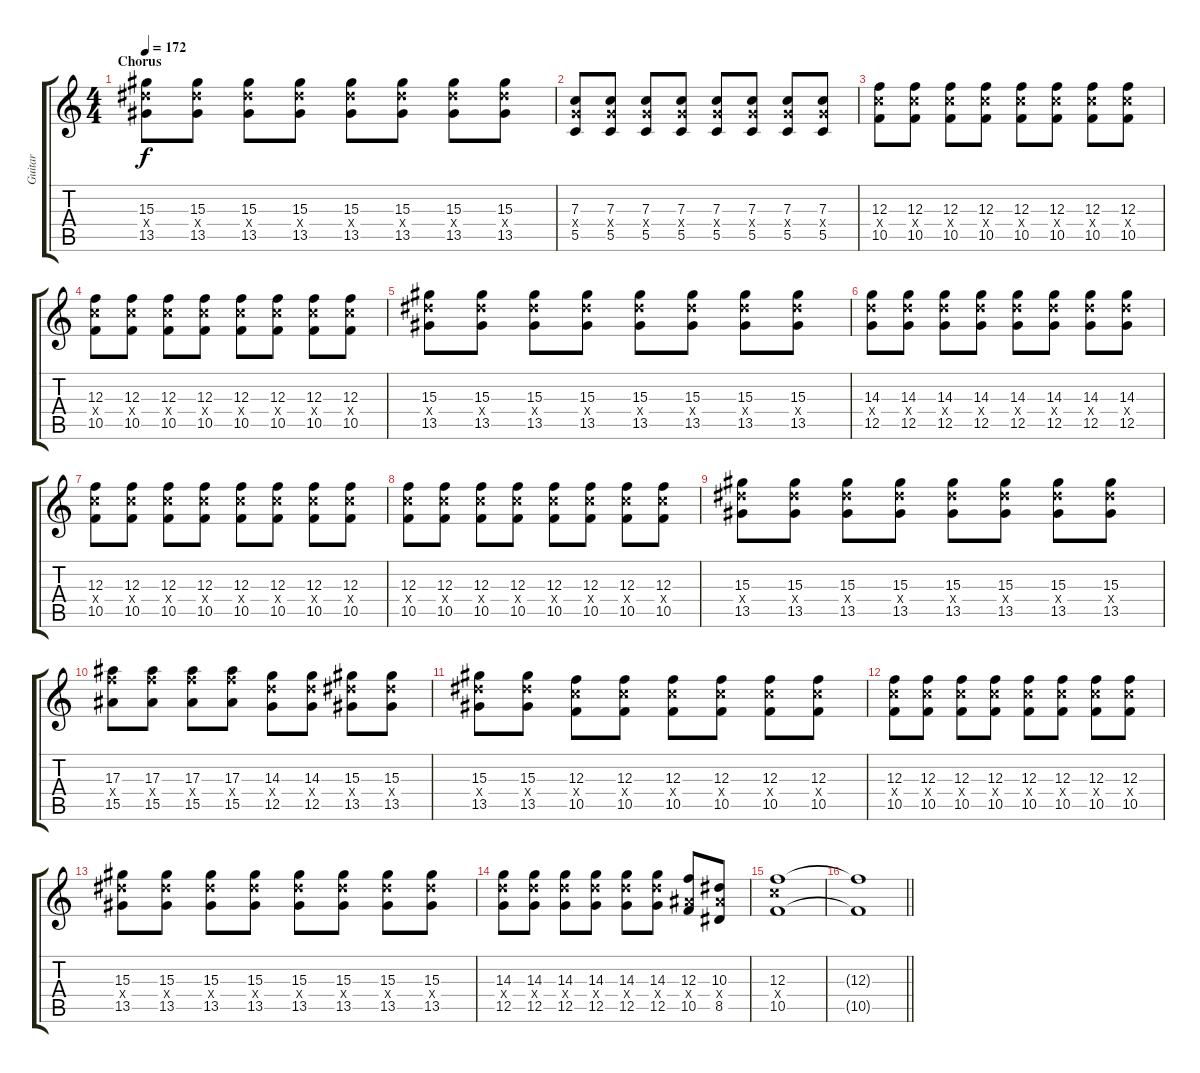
\track ("Guitar" "Guitar") {instrument distortionguitar}
\staff {score tabs}
\tuning (D4 A3 F3 C3 G2 C2) {hide}
\ts (4 4)
\section ("" "Chorus")
\tempo 172
\clef g2
\ks c
(15.3 15.4{x} 13.5).8{dy f} (15.3 15.4{x} 13.5).8 (15.3 15.4{x} 13.5).8 (15.3 15.4{x} 13.5).8 (15.3 15.4{x} 13.5).8 (15.3 15.4{x} 13.5).8 (15.3 15.4{x} 13.5).8 (15.3 15.4{x} 13.5).8 |
(7.3 7.4{x} 5.5).8 (7.3 7.4{x} 5.5).8 (7.3 7.4{x} 5.5).8 (7.3 7.4{x} 5.5).8 (7.3 7.4{x} 5.5).8 (7.3 7.4{x} 5.5).8 (7.3 7.4{x} 5.5).8 (7.3 7.4{x} 5.5).8 |
(12.3 12.4{x} 10.5).8 (12.3 12.4{x} 10.5).8 (12.3 12.4{x} 10.5).8 (12.3 12.4{x} 10.5).8 (12.3 12.4{x} 10.5).8 (12.3 12.4{x} 10.5).8 (12.3 12.4{x} 10.5).8 (12.3 12.4{x} 10.5).8 |
(12.3 12.4{x} 10.5).8 (12.3 12.4{x} 10.5).8 (12.3 12.4{x} 10.5).8 (12.3 12.4{x} 10.5).8 (12.3 12.4{x} 10.5).8 (12.3 12.4{x} 10.5).8 (12.3 12.4{x} 10.5).8 (12.3 12.4{x} 10.5).8 |
(15.3 15.4{x} 13.5).8 (15.3 15.4{x} 13.5).8 (15.3 15.4{x} 13.5).8 (15.3 15.4{x} 13.5).8 (15.3 15.4{x} 13.5).8 (15.3 15.4{x} 13.5).8 (15.3 15.4{x} 13.5).8 (15.3 15.4{x} 13.5).8 |
(14.3 14.4{x} 12.5).8 (14.3 14.4{x} 12.5).8 (14.3 14.4{x} 12.5).8 (14.3 14.4{x} 12.5).8 (14.3 14.4{x} 12.5).8 (14.3 14.4{x} 12.5).8 (14.3 14.4{x} 12.5).8 (14.3 14.4{x} 12.5).8 |
(12.3 12.4{x} 10.5).8 (12.3 12.4{x} 10.5).8 (12.3 12.4{x} 10.5).8 (12.3 12.4{x} 10.5).8 (12.3 12.4{x} 10.5).8 (12.3 12.4{x} 10.5).8 (12.3 12.4{x} 10.5).8 (12.3 12.4{x} 10.5).8 |
(12.3 12.4{x} 10.5).8 (12.3 12.4{x} 10.5).8 (12.3 12.4{x} 10.5).8 (12.3 12.4{x} 10.5).8 (12.3 12.4{x} 10.5).8 (12.3 12.4{x} 10.5).8 (12.3 12.4{x} 10.5).8 (12.3 12.4{x} 10.5).8 |
(15.3 15.4{x} 13.5).8 (15.3 15.4{x} 13.5).8 (15.3 15.4{x} 13.5).8 (15.3 15.4{x} 13.5).8 (15.3 15.4{x} 13.5).8 (15.3 15.4{x} 13.5).8 (15.3 15.4{x} 13.5).8 (15.3 15.4{x} 13.5).8 |
(17.3 17.4{x} 15.5).8 (17.3 17.4{x} 15.5).8 (17.3 17.4{x} 15.5).8 (17.3 17.4{x} 15.5).8 (14.3 14.4{x} 12.5).8 (14.3 14.4{x} 12.5).8 (15.3 15.4{x} 13.5).8 (15.3 15.4{x} 13.5).8 |
(15.3 15.4{x} 13.5).8 (15.3 15.4{x} 13.5).8 (12.3 12.4{x} 10.5).8 (12.3 12.4{x} 10.5).8 (12.3 12.4{x} 10.5).8 (12.3 12.4{x} 10.5).8 (12.3 12.4{x} 10.5).8 (12.3 12.4{x} 10.5).8 |
(12.3 12.4{x} 10.5).8 (12.3 12.4{x} 10.5).8 (12.3 12.4{x} 10.5).8 (12.3 12.4{x} 10.5).8 (12.3 12.4{x} 10.5).8 (12.3 12.4{x} 10.5).8 (12.3 12.4{x} 10.5).8 (12.3 12.4{x} 10.5).8 |
(15.3 15.4{x} 13.5).8 (15.3 15.4{x} 13.5).8 (15.3 15.4{x} 13.5).8 (15.3 15.4{x} 13.5).8 (15.3 15.4{x} 13.5).8 (15.3 15.4{x} 13.5).8 (15.3 15.4{x} 13.5).8 (15.3 15.4{x} 13.5).8 |
(14.3 14.4{x} 12.5).8 (14.3 14.4{x} 12.5).8 (14.3 14.4{x} 12.5).8 (14.3 14.4{x} 12.5).8 (14.3 14.4{x} 12.5).8 (14.3 14.4{x} 12.5).8 (12.3 10.4{x} 10.5).8 (10.3 10.4{x} 8.5).8 |
(12.3 12.4{x} 10.5).1 |
\barLineRight lightlight
(12.3{t} 10.5{t}).1
